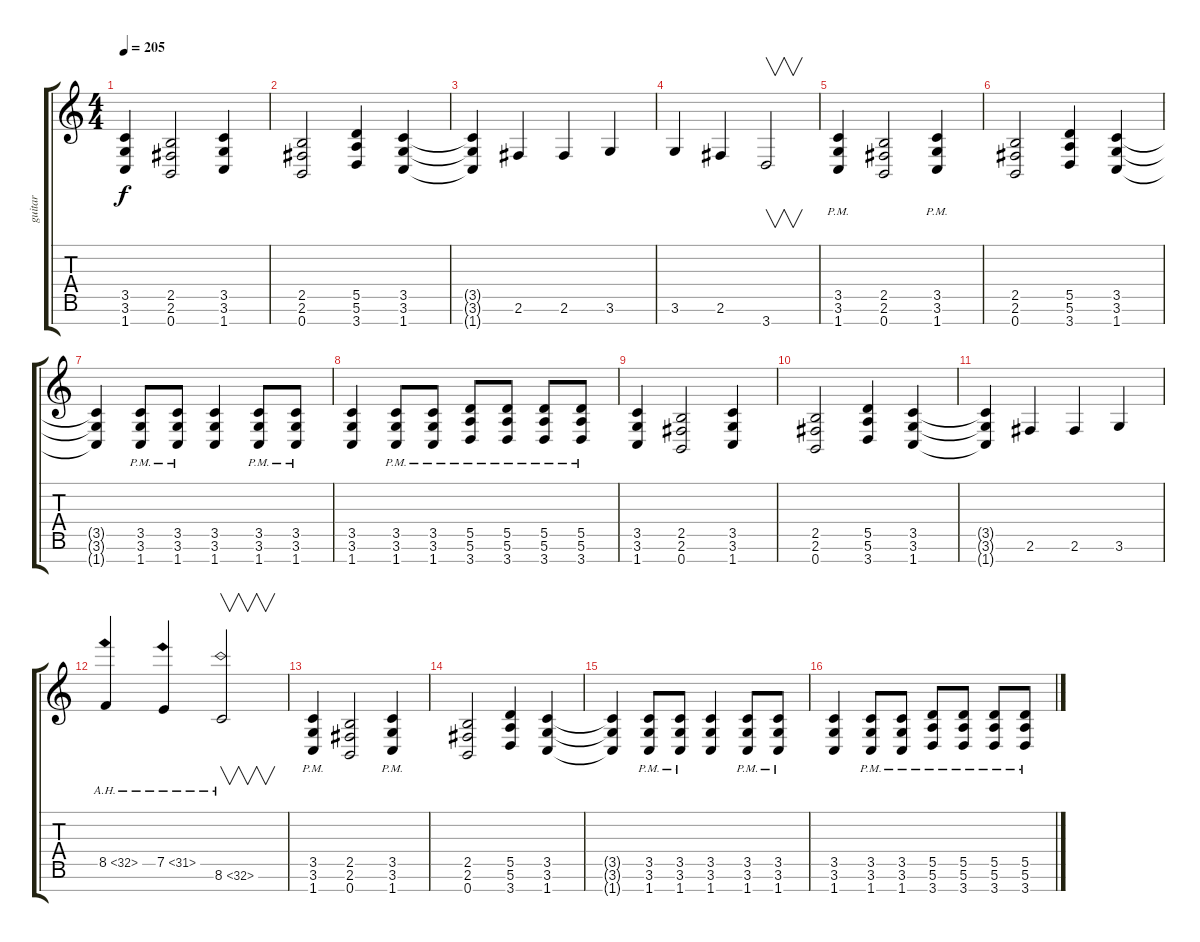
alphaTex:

\track ("guitar" "guitar") {instrument distortionguitar}
\staff {score tabs}
\tuning (E4 B3 G3 D3 A2 E2 B1) {hide}
\ts (4 4)
\tempo 205
\clef g2
\ks c
(3.5 3.6 1.7).4{dy f} (2.5 2.6 0.7).2 (3.5 3.6 1.7).4 |
(2.5 2.6 0.7).2 (5.5 5.6 3.7).4 (3.5 3.6 1.7).4 |
(3.5{t} 3.6{t} 1.7{t}).4 2.6.4 2.6.4 3.6.4 |
3.6.4 2.6.4 3.7.2{v} |
(3.5{pm} 3.6{pm} 1.7{pm}).4 (2.5 2.6 0.7).2 (3.5{pm} 3.6{pm} 1.7{pm}).4 |
(2.5 2.6 0.7).2 (5.5 5.6 3.7).4 (3.5 3.6 1.7).4 |
(3.5{t} 3.6{t} 1.7{t}).4 (3.5{pm} 3.6{pm} 1.7{pm}).8 (3.5{pm} 3.6{pm} 1.7{pm}).8 (3.5 3.6 1.7).4 (3.5{pm} 3.6{pm} 1.7{pm}).8 (3.5{pm} 3.6{pm} 1.7{pm}).8 |
(3.5 3.6 1.7).4 (3.5{pm} 3.6{pm} 1.7{pm}).8 (3.5{pm} 3.6{pm} 1.7{pm}).8 (5.5{pm} 5.6{pm} 3.7{pm}).8 (5.5{pm} 5.6{pm} 3.7{pm}).8 (5.5{pm} 5.6{pm} 3.7{pm}).8 (5.5{pm} 5.6{pm} 3.7{pm}).8 |
(3.5 3.6 1.7).4 (2.5 2.6 0.7).2 (3.5 3.6 1.7).4 |
(2.5 2.6 0.7).2 (5.5 5.6 3.7).4 (3.5 3.6 1.7).4 |
(3.5{t} 3.6{t} 1.7{t}).4 2.6.4 2.6.4 3.6.4 |
8.5{ah 24}.4 7.5{ah 24}.4 8.6{ah 24}.2{v} |
(3.5{pm} 3.6{pm} 1.7{pm}).4 (2.5 2.6 0.7).2 (3.5{pm} 3.6{pm} 1.7{pm}).4 |
(2.5 2.6 0.7).2 (5.5 5.6 3.7).4 (3.5 3.6 1.7).4 |
(3.5{t} 3.6{t} 1.7{t}).4 (3.5{pm} 3.6{pm} 1.7{pm}).8 (3.5{pm} 3.6{pm} 1.7{pm}).8 (3.5 3.6 1.7).4 (3.5{pm} 3.6{pm} 1.7{pm}).8 (3.5{pm} 3.6{pm} 1.7{pm}).8 |
(3.5 3.6 1.7).4 (3.5{pm} 3.6{pm} 1.7{pm}).8 (3.5{pm} 3.6{pm} 1.7{pm}).8 (5.5{pm} 5.6{pm} 3.7{pm}).8 (5.5{pm} 5.6{pm} 3.7{pm}).8 (5.5{pm} 5.6{pm} 3.7{pm}).8 (5.5{pm} 5.6{pm} 3.7{pm}).8
